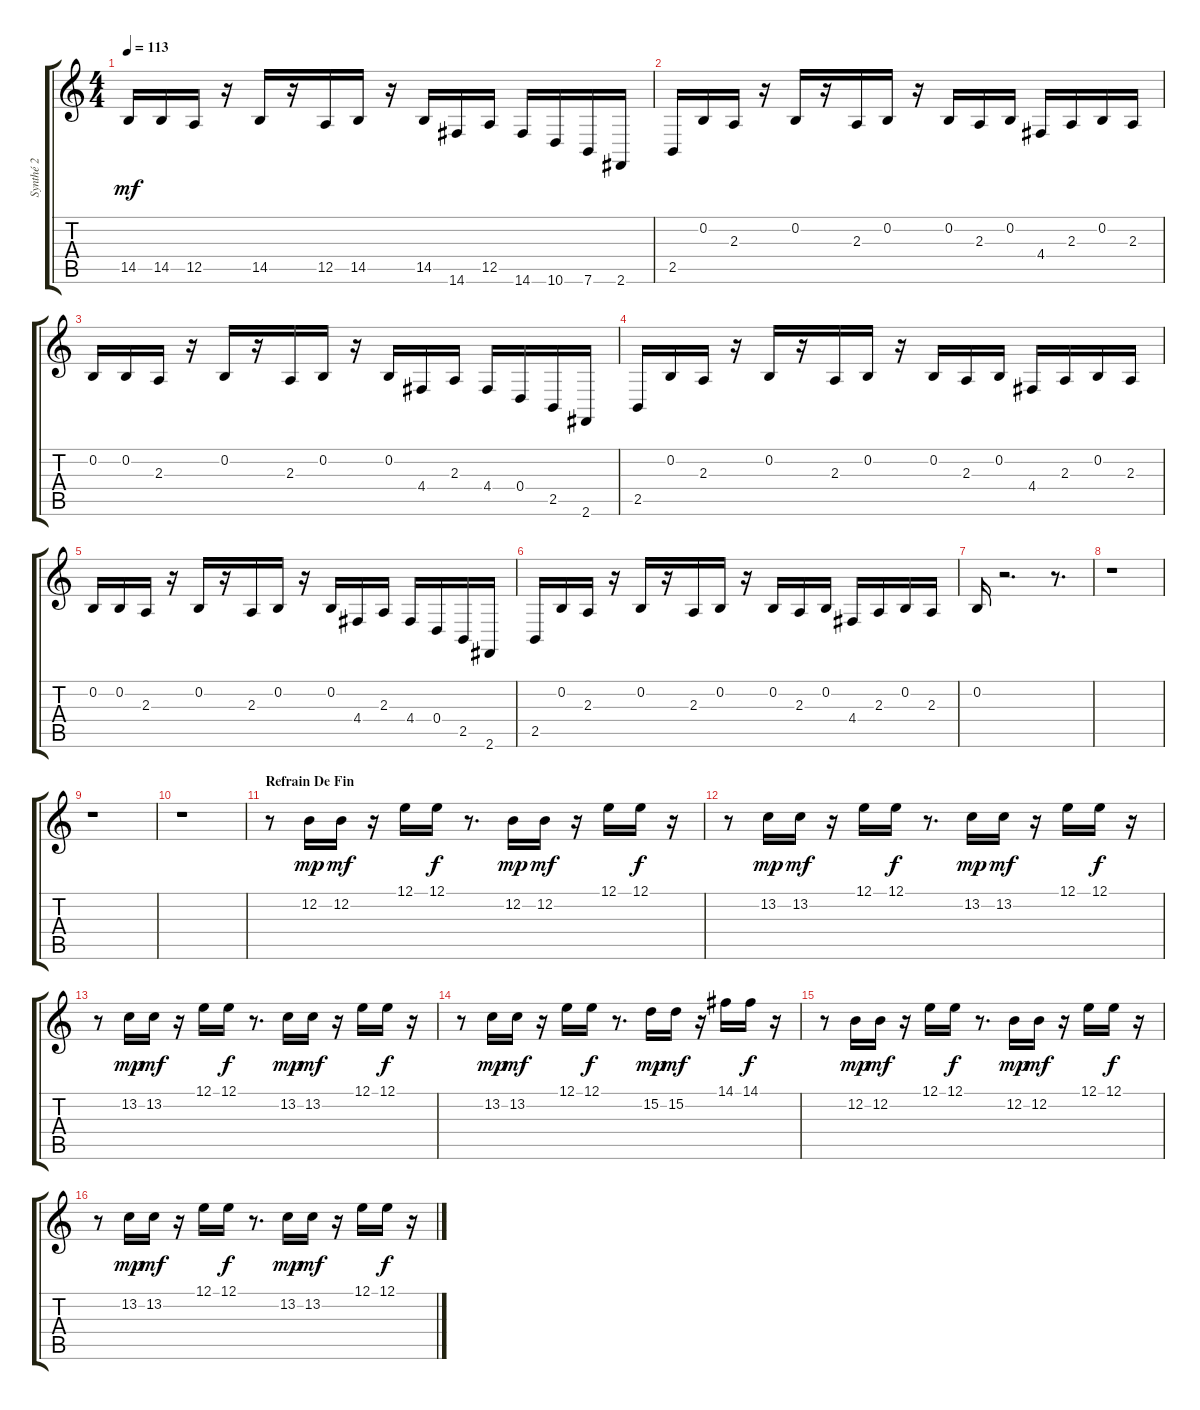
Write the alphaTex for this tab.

\track ("Synthé 2" "Synthé 2") {instrument synthbrass2}
\staff {score tabs}
\tuning (E4 B3 G3 D3 A2 E2) {hide}
\ts (4 4)
\tempo 113
\clef g2
\ks c
14.5.16{dy mf} 14.5.16 12.5.16 r.16 14.5.16 r.16 12.5.16 14.5.16 r.16 14.5.16 14.6.16 12.5.16 14.6.16 10.6.16 7.6.16 2.6.16 |
2.5.16 0.2.16 2.3.16 r.16 0.2.16 r.16 2.3.16 0.2.16 r.16 0.2.16 2.3.16 0.2.16 4.4.16 2.3.16 0.2.16 2.3.16 |
0.2.16 0.2.16 2.3.16 r.16 0.2.16 r.16 2.3.16 0.2.16 r.16 0.2.16 4.4.16 2.3.16 4.4.16 0.4.16 2.5.16 2.6.16 |
2.5.16 0.2.16 2.3.16 r.16 0.2.16 r.16 2.3.16 0.2.16 r.16 0.2.16 2.3.16 0.2.16 4.4.16 2.3.16 0.2.16 2.3.16 |
0.2.16 0.2.16 2.3.16 r.16 0.2.16 r.16 2.3.16 0.2.16 r.16 0.2.16 4.4.16 2.3.16 4.4.16 0.4.16 2.5.16 2.6.16 |
2.5.16 0.2.16 2.3.16 r.16 0.2.16 r.16 2.3.16 0.2.16 r.16 0.2.16 2.3.16 0.2.16 4.4.16 2.3.16 0.2.16 2.3.16 |
0.2.16 r.2{d} r.8{d} |
r.1 |
r.1 |
r.1 |
\section ("" "Refrain De Fin")
r.8 12.2.16{dy mp} 12.2.16{dy mf} r.16 12.1.16 12.1.16{dy f} r.8{d} 12.2.16{dy mp} 12.2.16{dy mf} r.16 12.1.16 12.1.16{dy f} r.16 |
r.8 13.2.16{dy mp} 13.2.16{dy mf} r.16 12.1.16 12.1.16{dy f} r.8{d} 13.2.16{dy mp} 13.2.16{dy mf} r.16 12.1.16 12.1.16{dy f} r.16 |
r.8 13.2.16{dy mp} 13.2.16{dy mf} r.16 12.1.16 12.1.16{dy f} r.8{d} 13.2.16{dy mp} 13.2.16{dy mf} r.16 12.1.16 12.1.16{dy f} r.16 |
r.8 13.2.16{dy mp} 13.2.16{dy mf} r.16 12.1.16 12.1.16{dy f} r.8{d} 15.2.16{dy mp} 15.2.16{dy mf} r.16 14.1.16 14.1.16{dy f} r.16 |
r.8 12.2.16{dy mp} 12.2.16{dy mf} r.16 12.1.16 12.1.16{dy f} r.8{d} 12.2.16{dy mp} 12.2.16{dy mf} r.16 12.1.16 12.1.16{dy f} r.16 |
r.8 13.2.16{dy mp} 13.2.16{dy mf} r.16 12.1.16 12.1.16{dy f} r.8{d} 13.2.16{dy mp} 13.2.16{dy mf} r.16 12.1.16 12.1.16{dy f} r.16
